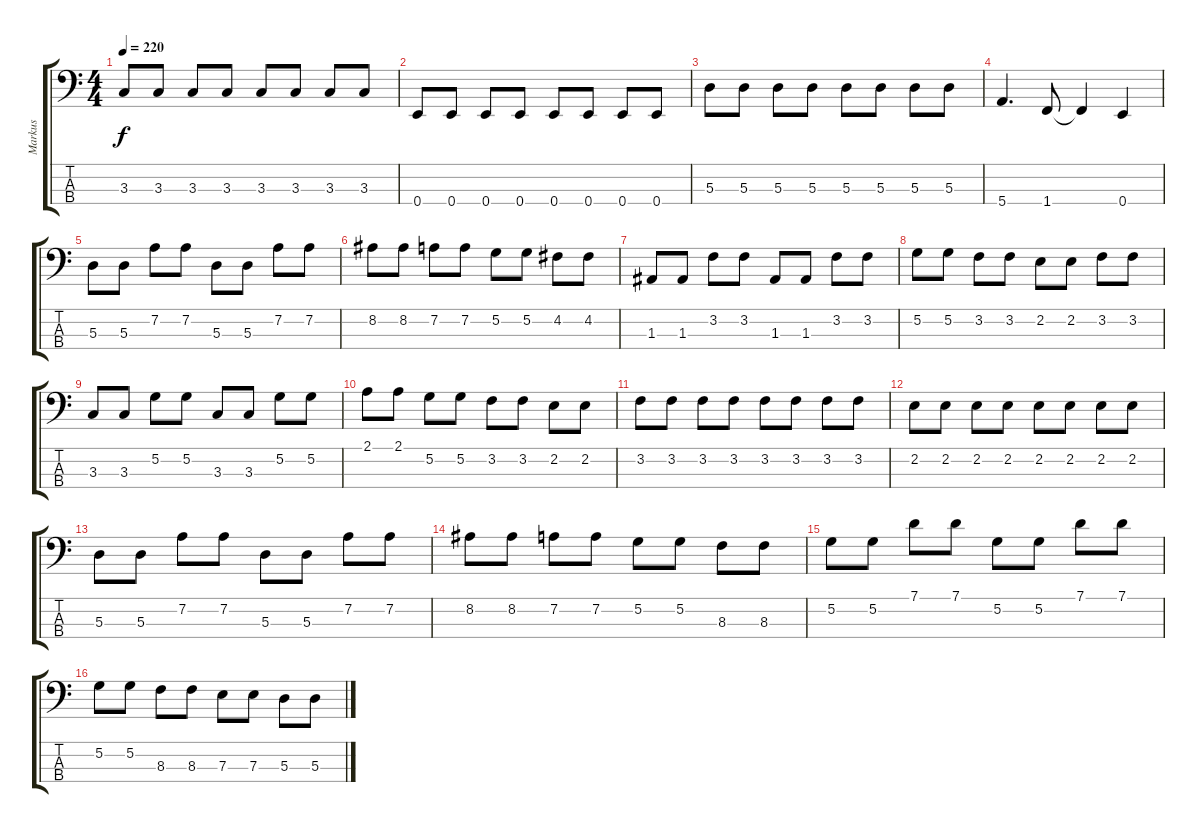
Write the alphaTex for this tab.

\track ("Markus" "Markus") {instrument electricbassfinger}
\staff {score tabs}
\tuning (G2 D2 A1 E1) {hide}
\ts (4 4)
\tempo 220
\clef f4
\ks c
3.3.8{dy f} 3.3.8 3.3.8 3.3.8 3.3.8 3.3.8 3.3.8 3.3.8 |
0.4.8 0.4.8 0.4.8 0.4.8 0.4.8 0.4.8 0.4.8 0.4.8 |
5.3.8 5.3.8 5.3.8 5.3.8 5.3.8 5.3.8 5.3.8 5.3.8 |
5.4.4{d} 1.4.8 1.4{t}.4 0.4.4 |
5.3.8 5.3.8 7.2.8 7.2.8 5.3.8 5.3.8 7.2.8 7.2.8 |
8.2.8 8.2.8 7.2.8 7.2.8 5.2.8 5.2.8 4.2.8 4.2.8 |
1.3.8 1.3.8 3.2.8 3.2.8 1.3.8 1.3.8 3.2.8 3.2.8 |
5.2.8 5.2.8 3.2.8 3.2.8 2.2.8 2.2.8 3.2.8 3.2.8 |
3.3.8 3.3.8 5.2.8 5.2.8 3.3.8 3.3.8 5.2.8 5.2.8 |
2.1.8 2.1.8 5.2.8 5.2.8 3.2.8 3.2.8 2.2.8 2.2.8 |
3.2.8 3.2.8 3.2.8 3.2.8 3.2.8 3.2.8 3.2.8 3.2.8 |
2.2.8 2.2.8 2.2.8 2.2.8 2.2.8 2.2.8 2.2.8 2.2.8 |
5.3.8 5.3.8 7.2.8 7.2.8 5.3.8 5.3.8 7.2.8 7.2.8 |
8.2.8 8.2.8 7.2.8 7.2.8 5.2.8 5.2.8 8.3.8 8.3.8 |
5.2.8 5.2.8 7.1.8 7.1.8 5.2.8 5.2.8 7.1.8 7.1.8 |
5.2.8 5.2.8 8.3.8 8.3.8 7.3.8 7.3.8 5.3.8 5.3.8
